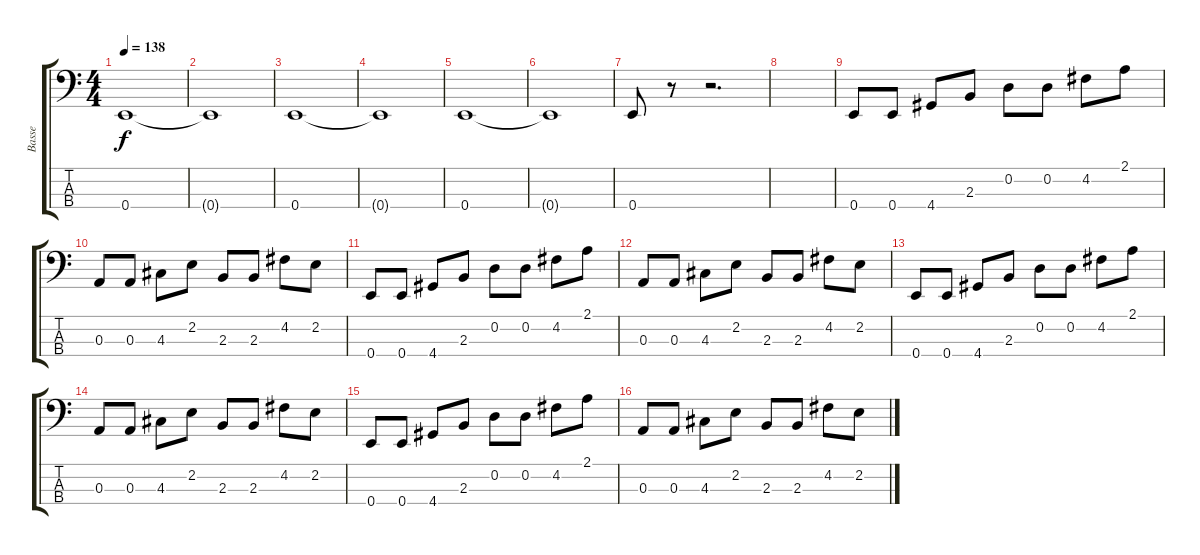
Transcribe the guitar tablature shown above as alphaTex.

\track ("Basse" "Basse") {instrument electricbassfinger}
\staff {score tabs}
\tuning (G2 D2 A1 E1) {hide}
\ts (4 4)
\tempo 138
\clef f4
\ks c
0.4.1{dy f} |
0.4{t}.1 |
0.4.1 |
0.4{t}.1 |
0.4.1 |
0.4{t}.1 |
0.4.8 r.8 r.2{d} |
|
0.4.8 0.4.8 4.4.8 2.3.8 0.2.8 0.2.8 4.2.8 2.1.8 |
0.3.8 0.3.8 4.3.8 2.2.8 2.3.8 2.3.8 4.2.8 2.2.8 |
0.4.8 0.4.8 4.4.8 2.3.8 0.2.8 0.2.8 4.2.8 2.1.8 |
0.3.8 0.3.8 4.3.8 2.2.8 2.3.8 2.3.8 4.2.8 2.2.8 |
0.4.8 0.4.8 4.4.8 2.3.8 0.2.8 0.2.8 4.2.8 2.1.8 |
0.3.8 0.3.8 4.3.8 2.2.8 2.3.8 2.3.8 4.2.8 2.2.8 |
0.4.8 0.4.8 4.4.8 2.3.8 0.2.8 0.2.8 4.2.8 2.1.8 |
0.3.8 0.3.8 4.3.8 2.2.8 2.3.8 2.3.8 4.2.8 2.2.8
